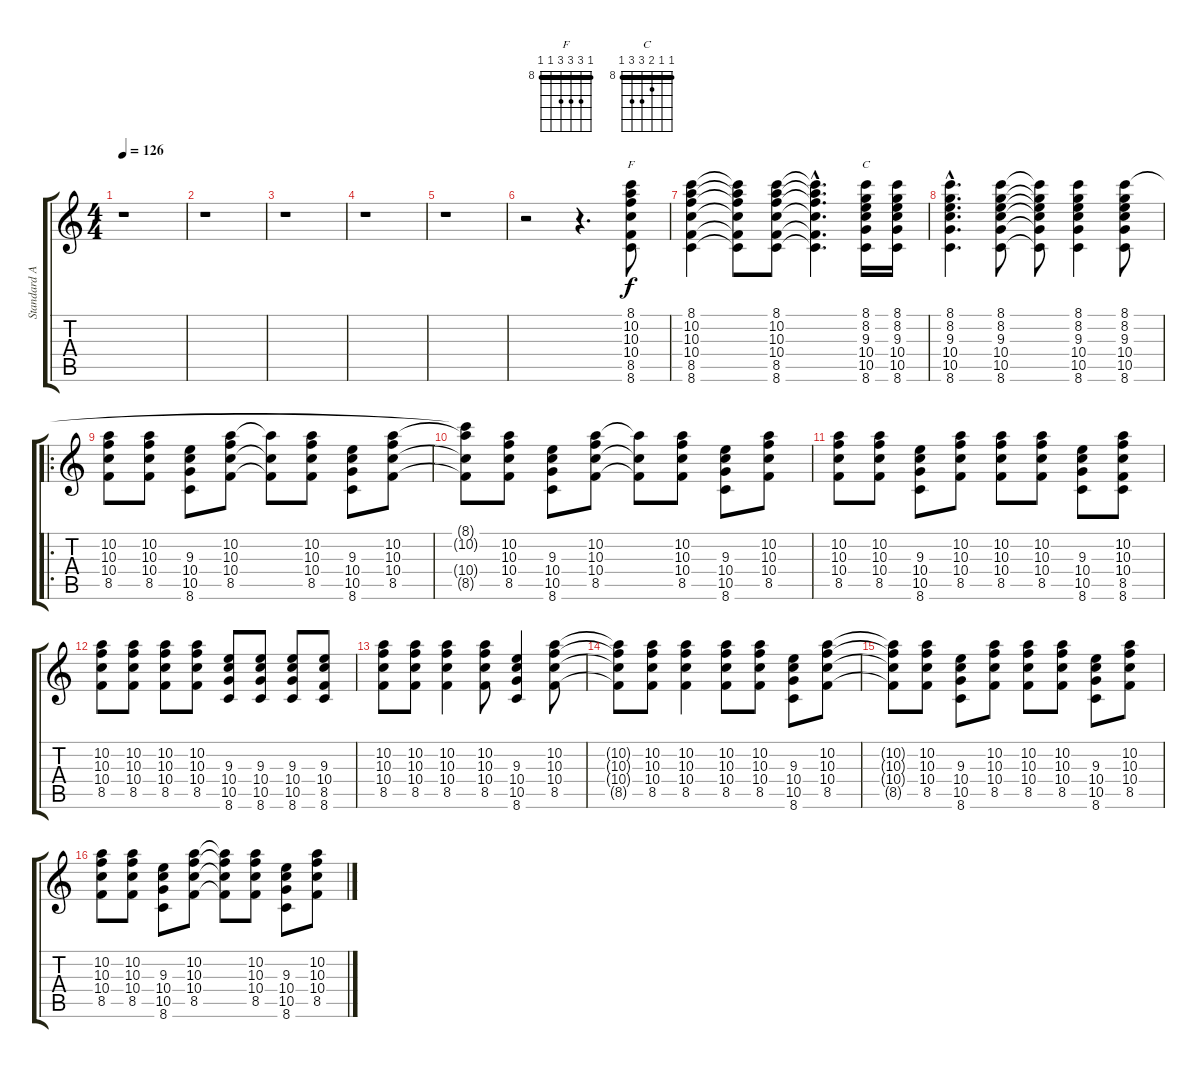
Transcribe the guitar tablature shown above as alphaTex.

\track ("Standard Acoustic" "Standard A") {instrument acousticguitarsteel}
\staff {score tabs}
\tuning (E4 B3 G3 D3 A2 E2) {hide}
\chord ("F" 8 10 10 10 8 8) {firstfret 8 barre 8}
\chord ("C" 8 8 9 10 10 8) {firstfret 8 barre 8}
\ts (4 4)
\tempo 126
\clef g2
\ks c
r.1{dy f instrument acousticguitarsteel} |
r.1 |
r.1 |
r.1 |
r.1 |
r.2 r.4{d} (8.1 10.2 10.3 10.4 8.5 8.6).8{ch "F"} |
(8.1 10.2 10.3 10.4 8.5 8.6).4 (8.1{t} 10.2{t} 10.3{t} 10.4{t} 8.5{t} 8.6{t}).8 (8.1 10.2 10.3 10.4 8.5 8.6).8 (8.1{hac t} 10.2{hac t} 10.3{hac t} 10.4{hac t} 8.5{hac t} 8.6{hac t}).4{d} (8.1 8.2 9.3 10.4 10.5 8.6).16{ch "C"} (8.1 8.2 9.3 10.4 10.5 8.6).16 |
(8.1{hac} 8.2{hac} 9.3{hac} 10.4{hac} 10.5{hac} 8.6{hac}).4{d} (8.1 8.2 9.3 10.4 10.5 8.6).8 (8.1{t} 8.2{t} 9.3{t} 10.4{t} 10.5{t} 8.6{t}).8 (8.1 8.2 9.3 10.4 10.5 8.6).4 (8.1 8.2 9.3 10.4 10.5 8.6).8 |
\ro
(10.2 10.3 10.4 8.5).8 (10.2 10.3 10.4 8.5).8 (9.3 10.4 10.5 8.6).8 (10.2 10.3 10.4 8.5).8 (10.2{t} 10.4{t} 8.5{t}).8 (10.2 10.3 10.4 8.5).8 (9.3 10.4 10.5 8.6).8 (10.2 10.3 10.4 8.5).8 |
(8.1{t} 10.2{t} 10.4{t} 8.5{t}).8 (10.2 10.3 10.4 8.5).8 (9.3 10.4 10.5 8.6).8 (10.2 10.3 10.4 8.5).8 (10.2{t} 10.4{t} 8.5{t}).8 (10.2 10.3 10.4 8.5).8 (9.3 10.4 10.5 8.6).8 (10.2 10.3 10.4 8.5).8 |
(10.2 10.3 10.4 8.5).8 (10.2 10.3 10.4 8.5).8 (9.3 10.4 10.5 8.6).8 (10.2 10.3 10.4 8.5).8 (10.2 10.3 10.4 8.5).8 (10.2 10.3 10.4 8.5).8 (9.3 10.4 10.5 8.6).8 (10.2 10.3 10.4 8.5 8.6).8 |
(10.2 10.3 10.4 8.5).8 (10.2 10.3 10.4 8.5).8 (10.2 10.3 10.4 8.5).8 (10.2 10.3 10.4 8.5).8 (9.3 10.4 10.5 8.6).8 (9.3 10.4 10.5 8.6).8 (9.3 10.4 10.5 8.6).8 (9.3 10.4 8.5 8.6).8 |
(10.2 10.3 10.4 8.5).8 (10.2 10.3 10.4 8.5).8 (10.2 10.3 10.4 8.5).4 (10.2 10.3 10.4 8.5).8 (9.3 10.4 10.5 8.6).4 (10.2 10.3 10.4 8.5).8 |
(10.2{t} 10.3{t} 10.4{t} 8.5{t}).8 (10.2 10.3 10.4 8.5).8 (10.2 10.3 10.4 8.5).4 (10.2 10.3 10.4 8.5).8 (10.2 10.3 10.4 8.5).8 (9.3 10.4 10.5 8.6).8 (10.2 10.3 10.4 8.5).8 |
(10.2{t} 10.3{t} 10.4{t} 8.5{t}).8 (10.2 10.3 10.4 8.5).8 (9.3 10.4 10.5 8.6).8 (10.2 10.3 10.4 8.5).8 (10.2 10.3 10.4 8.5).8 (10.2 10.3 10.4 8.5).8 (9.3 10.4 10.5 8.6).8 (10.2 10.3 10.4 8.5).8 |
(10.2 10.3 10.4 8.5).8 (10.2 10.3 10.4 8.5).8 (9.3 10.4 10.5 8.6).8 (10.2 10.3 10.4 8.5).8 (10.2{t} 10.3{t} 10.4{t} 8.5{t}).8 (10.2 10.3 10.4 8.5).8 (9.3 10.4 10.5 8.6).8 (10.2 10.3 10.4 8.5).8
